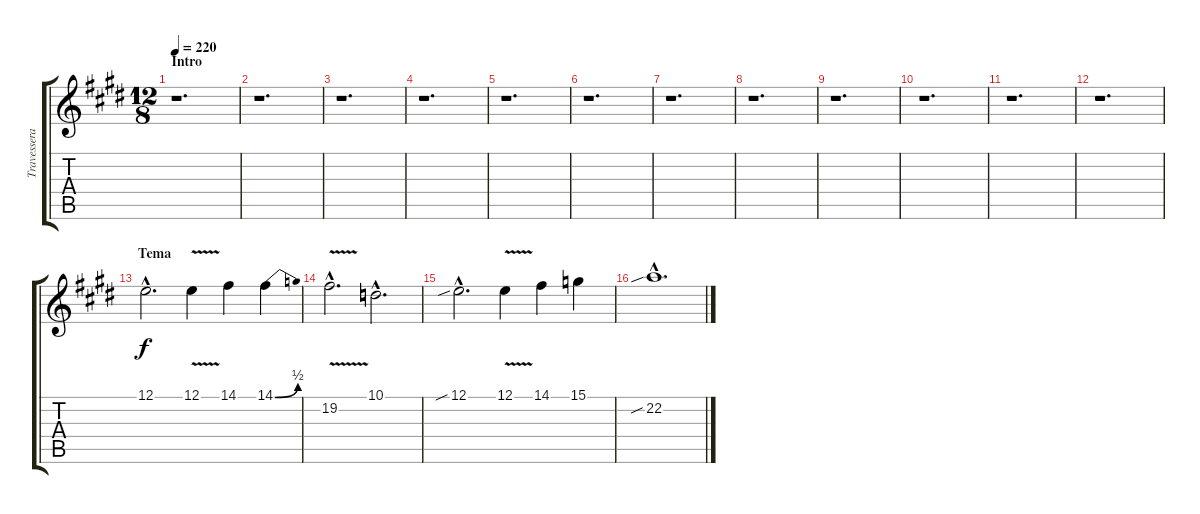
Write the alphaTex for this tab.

\track ("Travessera" "Travessera") {instrument shakuhachi}
\staff {score tabs}
\tuning (E4 B3 G3 D3 A2 E2) {hide}
\ts (12 8)
\section ("" "Intro")
\tempo 220
\clef g2
\ks e
r.1{d dy f instrument shakuhachi} |
r.1{d} |
r.1{d} |
r.1{d} |
r.1{d} |
r.1{d} |
r.1{d} |
r.1{d} |
r.1{d} |
r.1{d} |
r.1{d} |
r.1{d} |
\section ("" "Tema")
12.1{hac}.2{d} 12.1{v}.4 14.1.4 14.1{be (bend 0 0 60 2)}.4 |
19.2{v hac}.2{d} 10.1{hac}.2{d} |
12.1{sib hac}.2{d} 12.1{v}.4 14.1.4 15.1.4 |
22.2{sib hac}.1{d}
